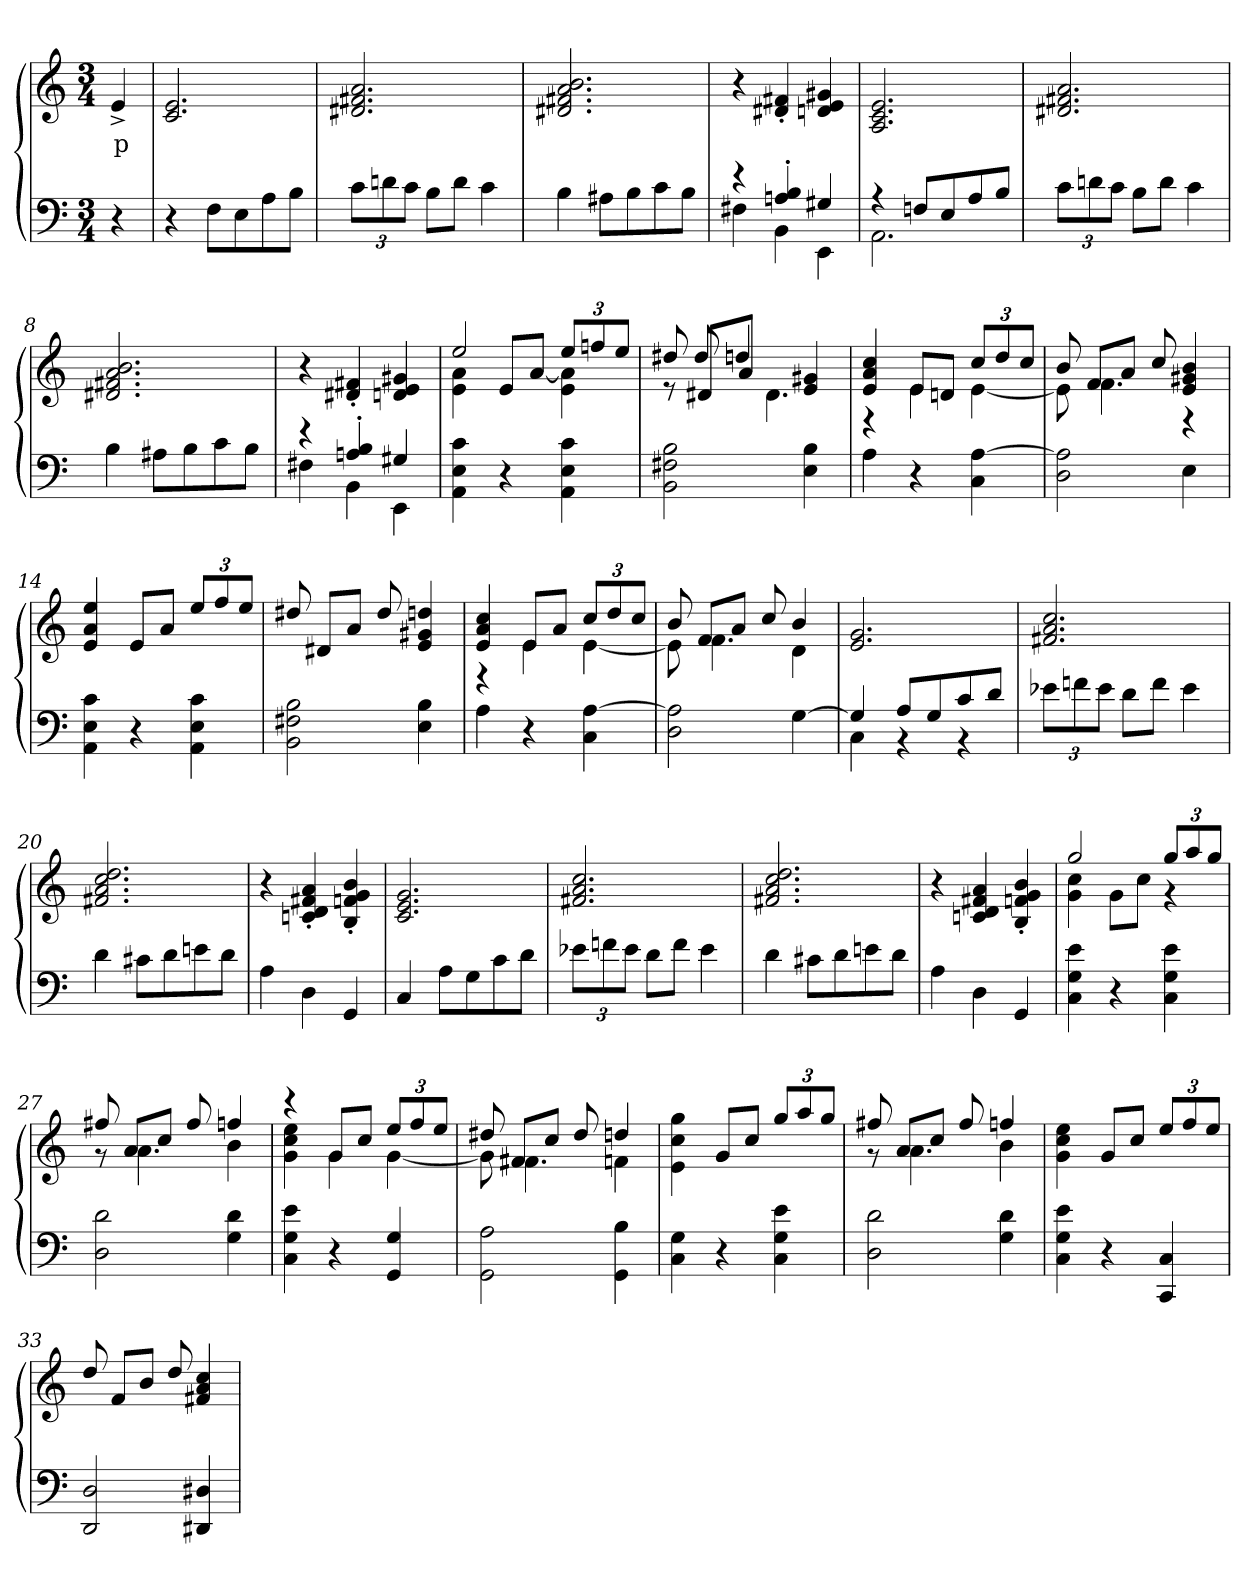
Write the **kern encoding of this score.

**kern	**kern	**text
*part2	*part1	*part1
*staff2	*staff1	*staff1
*clefF4	*clefG2	*
*k[]	*k[]	*
*a:	*a:	*
*M3/4	*M3/4	*
=1	=1	=1
4r	4e^>/	p
=2	=2	=2
4r	2.c/ 2.e/	.
8F\L	.	.
8E\	.	.
8A\	.	.
8B\J	.	.
=3	=3	=3
12c\L	2.d#X/ 2.f#X/ 2.a/	.
12dn\	.	.
12c\J	.	.
8B\L	.	.
8d\J	.	.
4c\	.	.
=4	=4	=4
4B\	2.d#X/ 2.f#X/ 2.a/ 2.b/	.
8A#X\L	.	.
8B\	.	.
8c\	.	.
8B\J	.	.
=5	=5	=5
*^	*	*
4r	4F#X\	4r	.
4An/'> 4B/'>	4BB\	4d#X/'> 4f#X/'>	.
4G#X/	4EE\	4dn/ 4e/ 4g#X/	.
=6	=6	=6	=6
4r	2.AA\	2.A/ 2.c/ 2.e/	.
8Fn/L	.	.	.
8E/	.	.	.
8A/	.	.	.
8B/J	.	.	.
*v	*v	*	*
=7	=7	=7
12c\L	2.d#X/ 2.f#X/ 2.a/	.
12dn\	.	.
12c\J	.	.
8B\L	.	.
8d\J	.	.
4c\	.	.
=8	=8	=8
4B\	2.d#X/ 2.f#X/ 2.a/ 2.b/	.
8A#X\L	.	.
8B\	.	.
8c\	.	.
8B\J	.	.
=9	=9	=9
*^	*	*
4r	4F#X\	4r	.
4An/'> 4B/'>	4BB\	4d#X/'> 4f#X/'>	.
4G#X/	4EE\	4dn/ 4e/ 4g#X/	.
*v	*v	*	*
=10	=10	=10
*	*^	*
4AA\ 4E\ 4c\	2ee/	4e\ 4a\	.
4r	.	8e/L	.
.	.	[8a/J	.
4AA\ 4E\ 4c\	12ee/L	4e\ 4a\]	.
.	12ffn/	.	.
.	12ee/J	.	.
=11	=11	=11	=11
2BB\ 2F#X\ 2B\	8dd#X/	8r	.
.	8dd#/	8d#X/L	.
.	4ddn/	8a/J	.
.	.	4.d#\	.
4E\ 4B\	4e/ 4g#X/	.	.
=12	=12	=12	=12
4A\	4e/ 4a/ 4cc/	4r	.
4r	8e/L	4e\	.
.	8dn/J	.	.
4C\ [4A\	12cc/L	[4e\	.
.	12dd/	.	.
.	12cc/J	.	.
=13	=13	=13	=13
2D\ 2A\]	8b/	8e\]	.
.	8f/L	4.f\	.
.	8a/J	.	.
.	8cc/	.	.
4E\	4e/ 4g#X/ 4b/	4r	.
*	*v	*v	*
=14	=14	=14
4AA\ 4E\ 4c\	4e/ 4a/ 4ee/	.
4r	8e/L	.
.	8a/J	.
4AA\ 4E\ 4c\	12ee/L	.
.	12ff/	.
.	12ee/J	.
=15	=15	=15
2BB\ 2F#X\ 2B\	8dd#X/	.
.	8d#/L	.
.	8a/J	.
.	8dd#/	.
4E\ 4B\	4e/ 4g#X/ 4ddn/	.
=16	=16	=16
*	*^	*
4A\	4e/ 4a/ 4cc/	4r	.
4r	8e/L	4e\	.
.	8a/J	.	.
4C\ [4A\	12cc/L	[4e\	.
.	12dd/	.	.
.	12cc/J	.	.
=17	=17	=17	=17
2D\ 2A\]	8b/	8e\]	.
.	8f/L	4.f\	.
.	8a/J	.	.
.	8cc/	.	.
[4G\	4b/	4d\	.
*	*v	*v	*
=18	=18	=18
*^	*	*
4G/]	4C\	2.e/ 2.g/	.
8A/L	4r	.	.
8G/	.	.	.
8c/	4r	.	.
8d/J	.	.	.
*v	*v	*	*
=19	=19	=19
12e-X\L	2.f#X/ 2.a/ 2.cc/	.
12fn\	.	.
12e-\J	.	.
8d\L	.	.
8f\J	.	.
4e-\	.	.
=20	=20	=20
4d\	2.f#X/ 2.a/ 2.cc/ 2.dd/	.
8c#X\L	.	.
8d\	.	.
8en\	.	.
8d\J	.	.
=21	=21	=21
4A\	4r	.
4D\	4cn/'> 4d/'> 4f#X/'> 4a/'>	.
4GG/	4B/'> 4fn/'> 4g/'> 4b/'>	.
=22	=22	=22
4C/	2.c/ 2.e/ 2.g/	.
8A\L	.	.
8G\	.	.
8c\	.	.
8d\J	.	.
=23	=23	=23
12e-X\L	2.f#X/ 2.a/ 2.cc/	.
12fn\	.	.
12e-\J	.	.
8d\L	.	.
8f\J	.	.
4e-\	.	.
=24	=24	=24
4d\	2.f#X/ 2.a/ 2.cc/ 2.dd/	.
8c#X\L	.	.
8d\	.	.
8en\	.	.
8d\J	.	.
=25	=25	=25
4A\	4r	.
4D\	4cn/ 4d/ 4f#X/ 4a/	.
4GG/	4B/'> 4fn/'> 4g/'> 4b/'>	.
=26	=26	=26
*	*^	*
4C\ 4G\ 4e\	2gg/	4g\ 4cc\	.
4r	.	8g\L	.
.	.	8cc\J	.
4C\ 4G\ 4e\	12gg/L	4r	.
.	12aa/	.	.
.	12gg/J	.	.
=27	=27	=27	=27
2D\ 2d\	8ff#X/	8r	.
.	8a/L	4.a\	.
.	8cc/J	.	.
.	8ff#/	.	.
4G\ 4d\	4ffn/	4b\	.
=28	=28	=28	=28
4C\ 4G\ 4e\	4r	4g\ 4cc\ 4ee\	.
4r	8g/L	4g\	.
.	8cc/J	.	.
4GG/ 4G/	12ee/L	[4g\	.
.	12ff/	.	.
.	12ee/J	.	.
=29	=29	=29	=29
2GG\ 2A\	8dd#X/	8g\]	.
.	8f#X/L	4.f#\	.
.	8cc/J	.	.
.	8dd#/	.	.
4GG\ 4B\	4ddn/	4fn\	.
*	*v	*v	*
=30	=30	=30
4C\ 4G\	4e\ 4cc\ 4gg\	.
4r	8g/L	.
.	8cc/J	.
4C\ 4G\ 4e\	12gg/L	.
.	12aa/	.
.	12gg/J	.
=31	=31	=31
*	*^	*
2D\ 2d\	8ff#X/	8r	.
.	8a/L	4.a\	.
.	8cc/J	.	.
.	8ff#/	.	.
4G\ 4d\	4ffn/	4b\	.
*	*v	*v	*
=32	=32	=32
4C\ 4G\ 4e\	4g\ 4cc\ 4ee\	.
4r	8g/L	.
.	8cc/J	.
4CC/ 4C/	12ee/L	.
.	12ff/	.
.	12ee/J	.
=33	=33	=33
2DD/ 2D/	8dd/	.
.	8f/L	.
.	8b/J	.
.	8dd/	.
4DD#X/ 4D#X/	4f#X/ 4a/ 4cc/	.
=	=	=
*-	*-	*-
